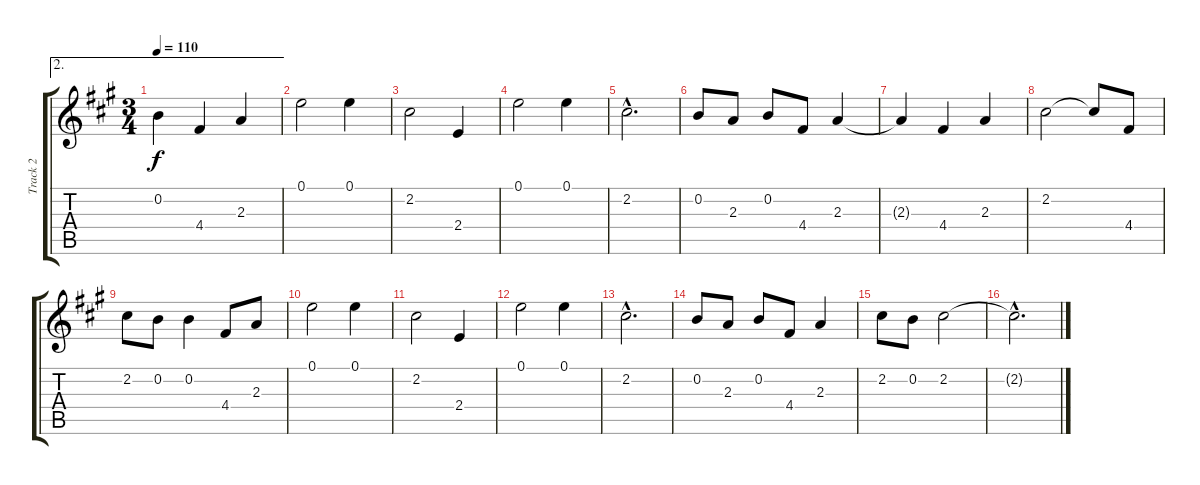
\track ("Track 2" "Track 2") {instrument acousticguitarsteel}
\staff {score tabs}
\tuning (E4 B3 G3 D3 A2 E2) {hide}
\ae 2
\ts (3 4)
\tempo 110
\clef g2
\ks a
0.2{t}.4{dy f} 4.4.4 2.3.4 |
0.1.2 0.1.4 |
2.2.2 2.4.4 |
0.1.2 0.1.4 |
2.2{hac}.2{d} |
0.2.8 2.3.8 0.2.8 4.4.8 2.3.4 |
2.3{t}.4 4.4.4 2.3.4 |
2.2.2 2.2{t}.8 4.4.8 |
2.2.8 0.2.8 0.2.4 4.4.8 2.3.8 |
0.1.2 0.1.4 |
2.2.2 2.4.4 |
0.1.2 0.1.4 |
2.2{hac}.2{d} |
0.2.8 2.3.8 0.2.8 4.4.8 2.3.4 |
2.2.8 0.2.8 2.2.2 |
2.2{hac t}.2{d}
